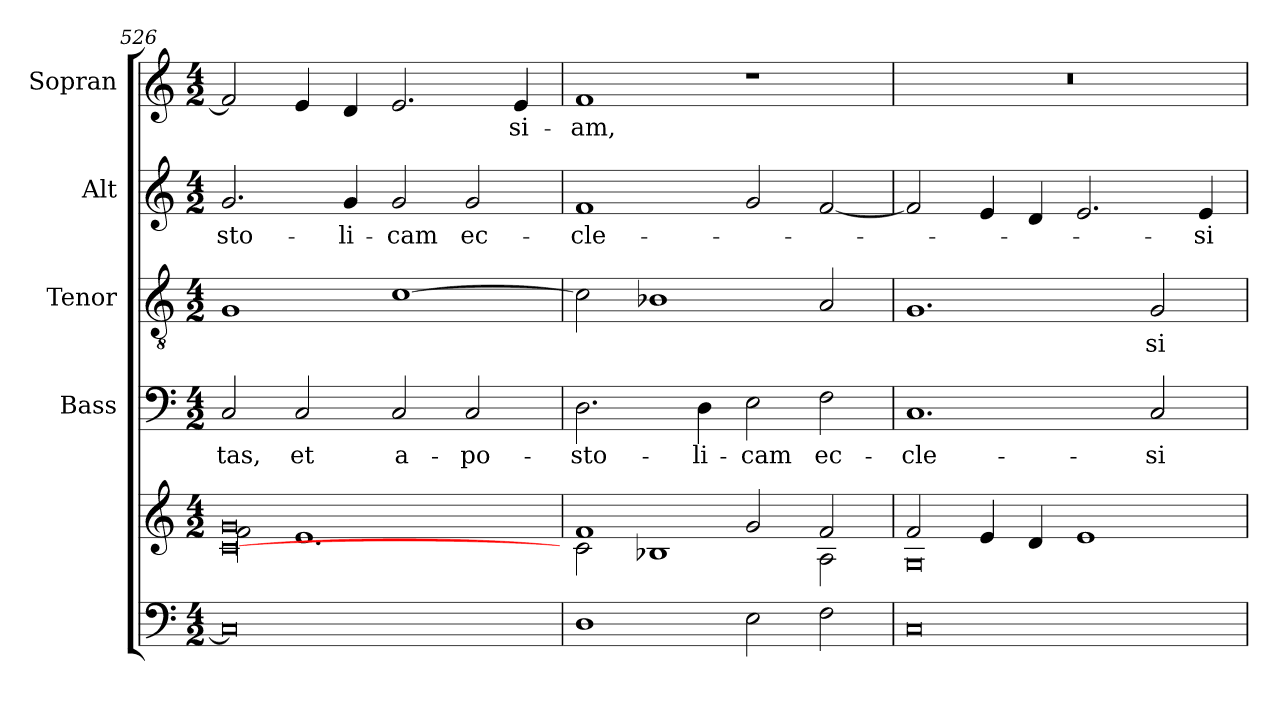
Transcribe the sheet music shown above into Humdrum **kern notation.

**kern	**kern	**kern	**text	**kern	**text	**kern	**text	**kern	**text
*part5	*part5	*part4	*part4	*part3	*part3	*part2	*part2	*part1	*part1
*staff6	*staff5	*staff4	*staff4	*staff3	*staff3	*staff2	*staff2	*staff1	*staff1
*	*	*I"Bass	*	*I"Tenor	*	*I"Alt	*	*I"Sopran	*
*	*	*I'B.	*	*I'T.	*	*I'A.	*	*I'S.	*
*clefF4	*clefG2	*clefF4	*	*clefGv2	*	*clefG2	*	*clefG2	*
*k[]	*k[]	*k[]	*	*k[]	*	*k[]	*	*k[]	*
*C:	*C:	*C:	*	*C:	*	*C:	*	*C:	*
*M4/2	*M4/2	*M4/2	*	*M4/2	*	*M4/2	*	*M4/2	*
=526	=526	=526	=526	=526	=526	=526	=526	=526	=526
*	*^	*	*	*	*	*	*	*	*
!	!	!	!	!LO:LY:b	!	!	!	!LO:LY:b	!	!
0C]	[<0c 0g	2f\	2C/	-tas,	1G	.	2.g/	-sto-	2f/]	.
!	!	!	!	!LO:LY:b	!	!	!	!	!	!
.	.	1.e	2C/	et	.	.	.	.	4e/	.
!	!	!	!	!	!	!	!	!LO:LY:b	!	!
.	.	.	.	.	.	.	4g/	-li-	4d/	.
!	!	!	!	!LO:LY:b	!	!	!	!LO:LY:b	!	!
.	.	.	2C/	a-	[1c	.	2g/	-cam	2.e/	.
!	!	!	!	!LO:LY:b	!	!	!	!LO:LY:b	!	!
.	.	.	2C/	-po-	.	.	2g/	ec-	.	.
!	!	!	!	!	!	!	!	!	!	!LO:LY:b
.	.	.	.	.	.	.	.	.	4e/	-si-
!!LO:PB:g=z
=527	=527	=527	=527	=527	=527	=527	=527	=527	=527	=527
!	!	!	!	!LO:LY:b	!	!	!	!LO:LY:b	!	!LO:LY:b
1D	1f	2c\	2.D\	-sto-	2c\]	.	1f	-cle-	1f	-am,
.	.	1B-X	.	.	1B-X	.	.	.	.	.
!	!	!	!	!LO:LY:b	!	!	!	!	!	!
.	.	.	4D\	-li-	.	.	.	.	.	.
!	!	!	!	!LO:LY:b	!	!	!	!	!	!
2E\	2g/	.	2E\	-cam	.	.	2g/	.	1r	.
!	!	!	!	!LO:LY:b	!	!	!	!	!	!
2F\	2f/	2A\	2F\	ec-	2A/	.	[2f/	.	.	.
=528	=528	=528	=528	=528	=528	=528	=528	=528	=528	=528
!	!	!	!	!LO:LY:b	!	!	!	!	!	!
0C	2f/	0G	1.C	-cle-	1.G	.	2f/]	.	0r	.
.	4e/	.	.	.	.	.	4e/	.	.	.
.	4d/	.	.	.	.	.	4d/	.	.	.
.	1e	.	.	.	.	.	2.e/	.	.	.
!	!	!	!	!LO:LY:b	!	!LO:LY:b	!	!	!	!
.	.	.	2C/	-si-	2G/	-si-	.	.	.	.
!	!	!	!	!	!	!	!	!LO:LY:b	!	!
.	.	.	.	.	.	.	4e/	-si-	.	.
*	*v	*v	*	*	*	*	*	*	*	*
=	=	=	=	=	=	=	=	=	=
*-	*-	*-	*-	*-	*-	*-	*-	*-	*-
